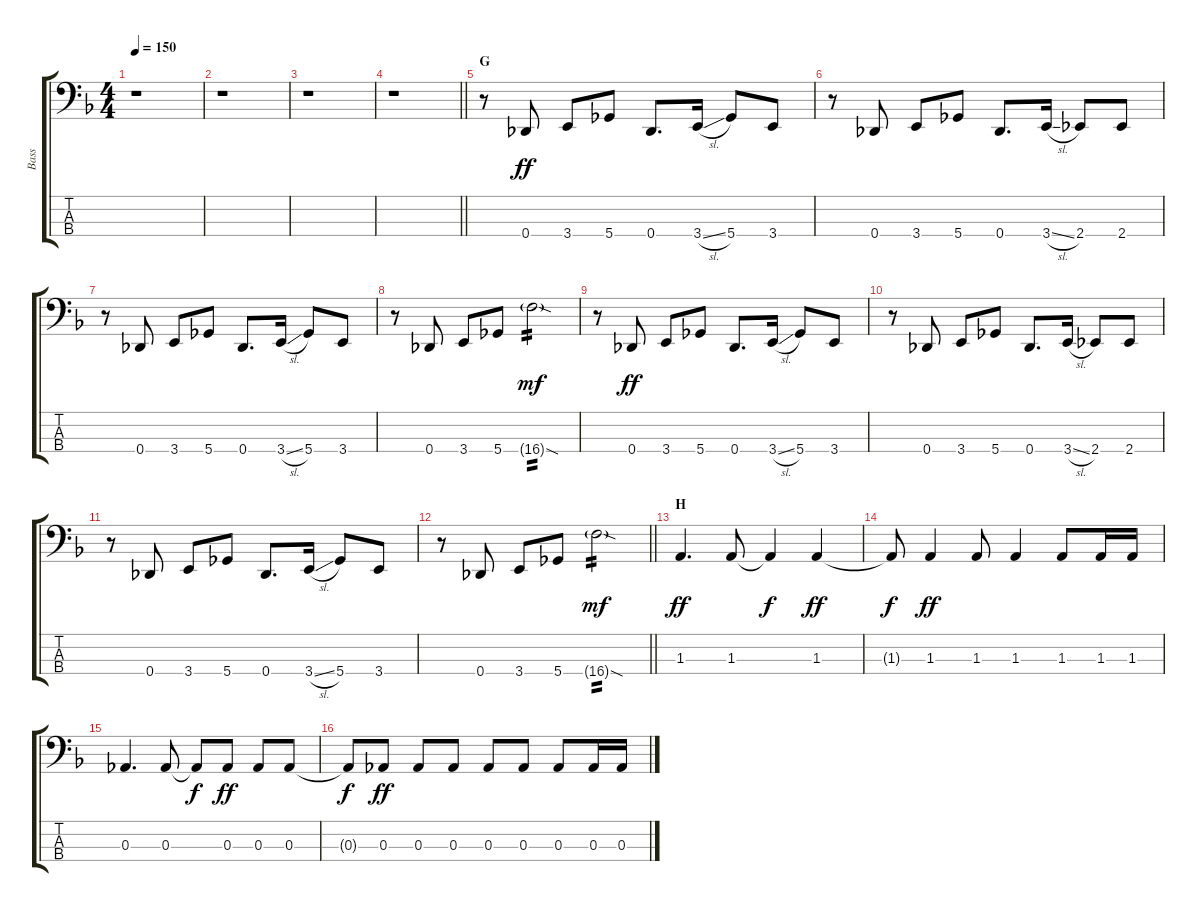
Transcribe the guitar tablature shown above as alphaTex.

\track ("Bass" "Bass") {instrument electricbasspick}
\staff {score tabs}
\tuning (Gb2 Db2 Ab1 Db1) {hide}
\ts (4 4)
\tempo 150
\clef f4
\ks f
r.1{dy ff} |
r.1 |
r.1 |
\barLineRight lightlight
r.1 |
\section ("" "G")
r.8 0.4.8 3.4.8 5.4.8 0.4.8{d} 3.4{sl}.16 5.4.8 3.4.8 |
r.8 0.4.8 3.4.8 5.4.8 0.4.8{d} 3.4{sl}.16 2.4.8 2.4.8 |
r.8 0.4.8 3.4.8 5.4.8 0.4.8{d} 3.4{sl}.16 5.4.8 3.4.8 |
r.8 0.4.8 3.4.8 5.4.8 16.4{sod g}.2{tp 2 dy mf} |
r.8 0.4.8{dy ff} 3.4.8 5.4.8 0.4.8{d} 3.4{sl}.16 5.4.8 3.4.8 |
r.8 0.4.8 3.4.8 5.4.8 0.4.8{d} 3.4{sl}.16 2.4.8 2.4.8 |
r.8 0.4.8 3.4.8 5.4.8 0.4.8{d} 3.4{sl}.16 5.4.8 3.4.8 |
\barLineRight lightlight
r.8 0.4.8 3.4.8 5.4.8 16.4{sod g}.2{tp 2 dy mf} |
\section ("" "H")
1.3.4{d dy ff} 1.3.8 1.3{t}.4{dy f} 1.3.4{dy ff} |
1.3{t}.8{dy f} 1.3.4{dy ff} 1.3.8 1.3.4 1.3.8 1.3.16 1.3.16 |
0.3.4{d} 0.3.8 0.3{t}.8{dy f} 0.3.8{dy ff} 0.3.8 0.3.8 |
0.3{t}.8{dy f} 0.3.8{dy ff} 0.3.8 0.3.8 0.3.8 0.3.8 0.3.8 0.3.16 0.3.16
